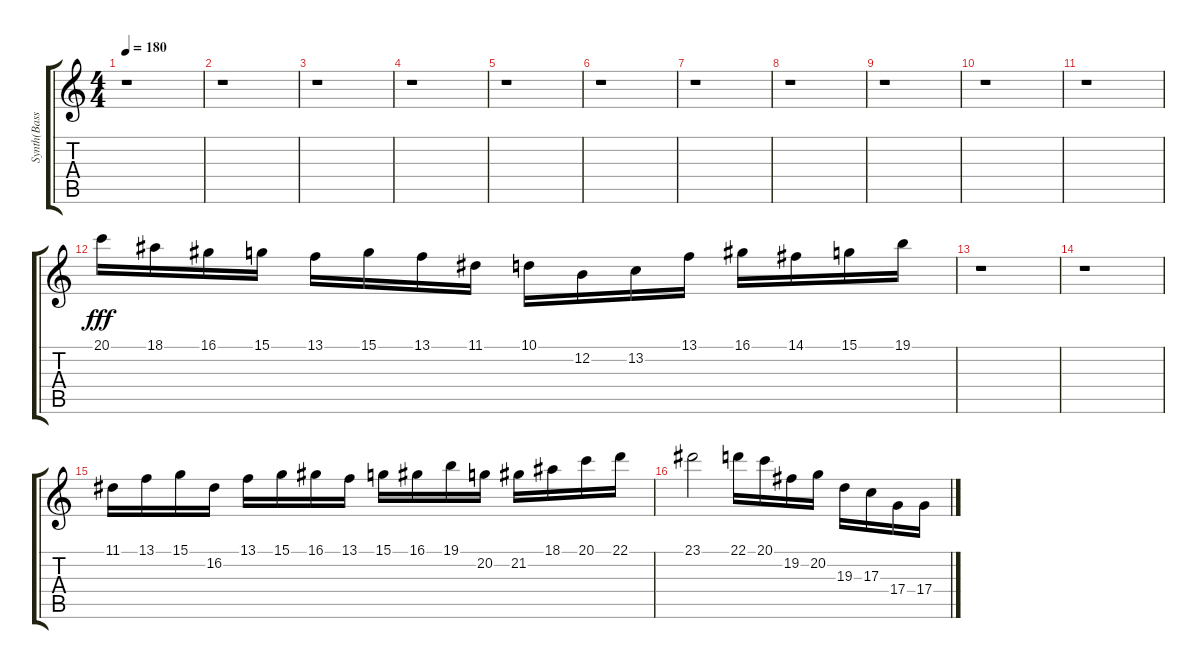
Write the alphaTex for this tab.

\track ("Synth(Bass+Lead)" "Synth(Bass") {instrument lead8bassandlead}
\staff {score tabs}
\tuning (E4 B3 G3 D3 A2 E2) {hide}
\ts (4 4)
\tempo 180
\clef g2
\ks c
r.1{dy f} |
r.1 |
r.1 |
r.1 |
r.1 |
r.1 |
r.1 |
r.1 |
r.1 |
r.1 |
r.1 |
20.1.16{dy fff} 18.1.16 16.1.16 15.1.16 13.1.16 15.1.16 13.1.16 11.1.16 10.1.16 12.2.16 13.2.16 13.1.16 16.1.16 14.1.16 15.1.16 19.1.16 |
r.1 |
r.1 |
11.1.16 13.1.16 15.1.16 16.2.16 13.1.16 15.1.16 16.1.16 13.1.16 15.1.16 16.1.16 19.1.16 20.2.16 21.2.16 18.1.16 20.1.16 22.1.16 |
23.1.2 22.1.16 20.1.16 19.2.16 20.2.16 19.3.16 17.3.16 17.4.16 17.4.16
